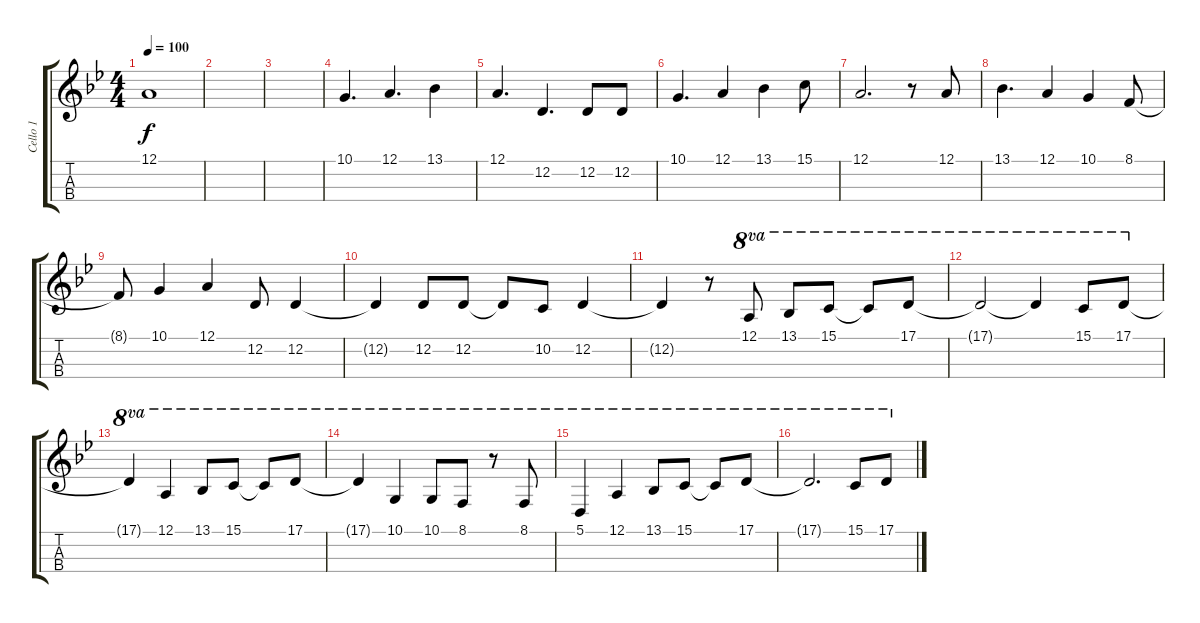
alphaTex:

\track ("Cello 1" "Cello 1") {instrument cello}
\staff {score tabs}
\tuning (A3 D3 G2 C2) {hide}
\ts (4 4)
\tempo 100
\clef g2
\ks bb
12.1{t}.1{dy f} |
|
|
10.1.4{d} 12.1.4{d} 13.1.4 |
12.1.4{d} 12.2.4{d} 12.2.8 12.2.8 |
10.1.4{d} 12.1.4 13.1.4 15.1.8 |
12.1.2{d} r.8 12.1.8 |
13.1.4{d} 12.1.4 10.1.4 8.1.8 |
8.1{t}.8 10.1.4 12.1.4 12.2.8 12.2.4 |
12.2{t}.4 12.2.8 12.2.8 12.2{t}.8 10.2.8 12.2.4 |
12.2{t}.4 r.8 12.1.8{ot 8va} 13.1.8{ot 8va} 15.1.8{ot 8va} 15.1{t}.8{ot 8va} 17.1.8{ot 8va} |
17.1{t}.2{ot 8va} 17.1{t}.4{ot 8va} 15.1.8{ot 8va} 17.1.8{ot 8va} |
17.1{t}.4{ot 8va} 12.1.4{ot 8va} 13.1.8{ot 8va} 15.1.8{ot 8va} 15.1{t}.8{ot 8va} 17.1.8{ot 8va} |
17.1{t}.4{ot 8va} 10.1.4{ot 8va} 10.1.8{ot 8va} 8.1.8{ot 8va} r.8{ot 8va} 8.1.8{ot 8va} |
5.1.4{ot 8va} 12.1.4{ot 8va} 13.1.8{ot 8va} 15.1.8{ot 8va} 15.1{t}.8{ot 8va} 17.1.8{ot 8va} |
17.1{t}.2{d ot 8va} 15.1.8{ot 8va} 17.1.8{ot 8va}
